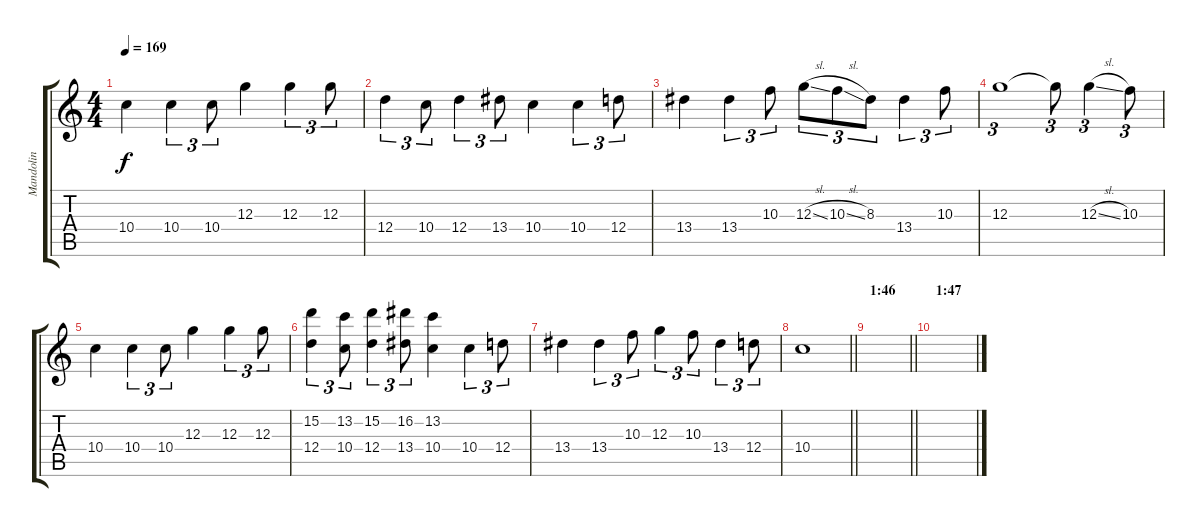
\track ("Mandolin" "Mandolin") {instrument banjo}
\staff {score tabs}
\tuning (E4 B3 G3 D3 A2 E2) {hide}
\displaytranspose 12
\ts (4 4)
\tempo 169
\clef g2
\ks c
10.4.4{dy f} 10.4.4{tu (3 2)} 10.4.8{tu (3 2)} 12.3.4 12.3.4{tu (3 2)} 12.3.8{tu (3 2)} |
12.4.4{tu (3 2)} 10.4.8{tu (3 2)} 12.4.4{tu (3 2)} 13.4.8{tu (3 2)} 10.4.4 10.4.4{tu (3 2)} 12.4.8{tu (3 2)} |
13.4.4 13.4.4{tu (3 2)} 10.3.8{tu (3 2)} 12.3{sl}.8{tu (3 2)} 10.3{sl}.8{tu (3 2)} 8.3.8{tu (3 2)} 13.4.4{tu (3 2)} 10.3.8{tu (3 2)} |
12.3.1{tu (3 2)} 12.3{t}.8{tu (3 2)} 12.3{sl}.4{tu (3 2)} 10.3.8{tu (3 2)} |
10.4.4 10.4.4{tu (3 2)} 10.4.8{tu (3 2)} 12.3.4 12.3.4{tu (3 2)} 12.3.8{tu (3 2)} |
(15.2 12.4).4{tu (3 2)} (13.2 10.4).8{tu (3 2)} (15.2 12.4).4{tu (3 2)} (16.2 13.4).8{tu (3 2)} (13.2 10.4).4 10.4.4{tu (3 2)} 12.4.8{tu (3 2)} |
13.4.4 13.4.4{tu (3 2)} 10.3.8{tu (3 2)} 12.3.4{tu (3 2)} 10.3.8{tu (3 2)} 13.4.4{tu (3 2)} 12.4.8{tu (3 2)} |
\barLineRight lightlight
10.4.1 |
\section ("" "1:46")
\barLineRight lightlight
|
\section ("" "1:47")
